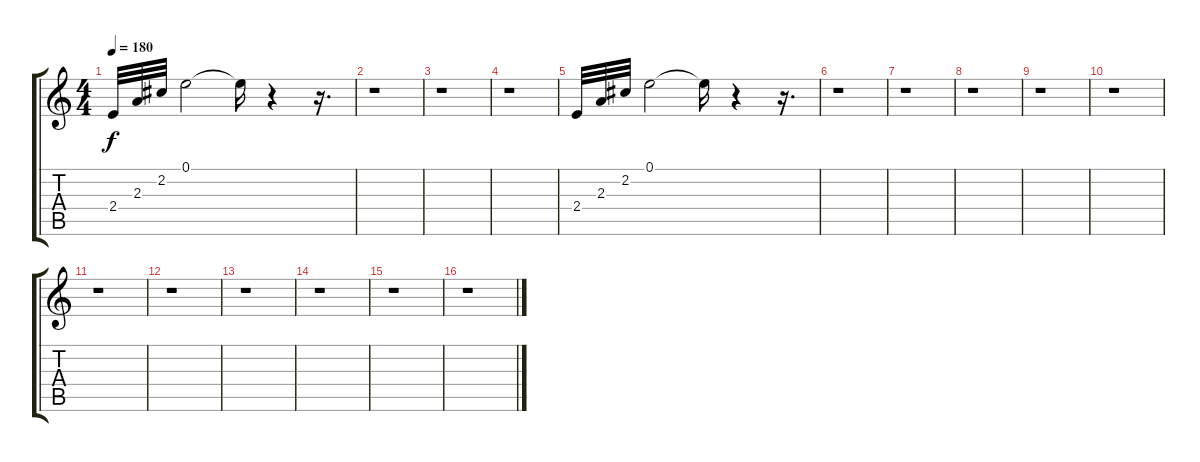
\track "" {instrument acousticguitarsteel}
\staff {score tabs}
\tuning (E4 B3 G3 D3 A2 E2) {hide}
\ts (4 4)
\tempo 180
\clef g2
\ks c
2.4.32{dy f} 2.3.32 2.2.32 0.1.2 0.1{t}.16 r.4 r.16{d} |
r.1 |
r.1 |
r.1 |
2.4.32 2.3.32 2.2.32 0.1.2 0.1{t}.16 r.4 r.16{d} |
r.1 |
r.1 |
r.1 |
r.1 |
r.1 |
r.1 |
r.1 |
r.1 |
r.1 |
r.1 |
r.1
